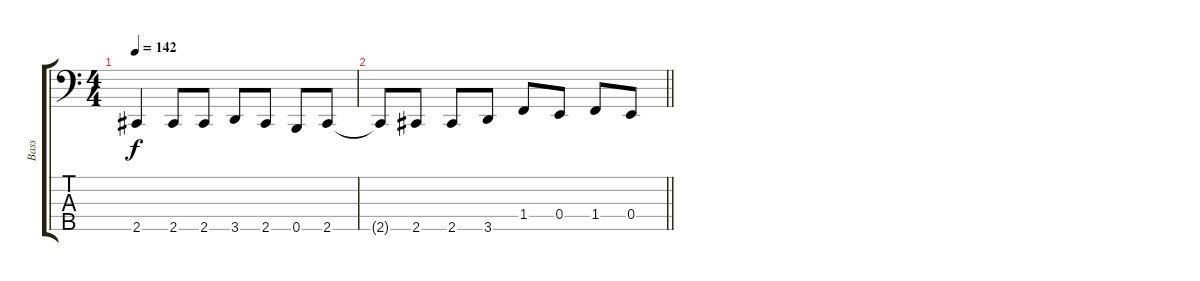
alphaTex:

\track ("Bass" "Bass") {instrument electricbassfinger}
\staff {score tabs}
\tuning (G2 D2 A1 E1 B0) {hide}
\ts (4 4)
\tempo 142
\clef f4
\ks c
2.5.4{dy f} 2.5.8 2.5.8 3.5.8 2.5.8 0.5.8 2.5.8 |
\barLineRight lightlight
2.5{t}.8 2.5.8 2.5.8 3.5.8 1.4.8 0.4.8 1.4.8 0.4.8
